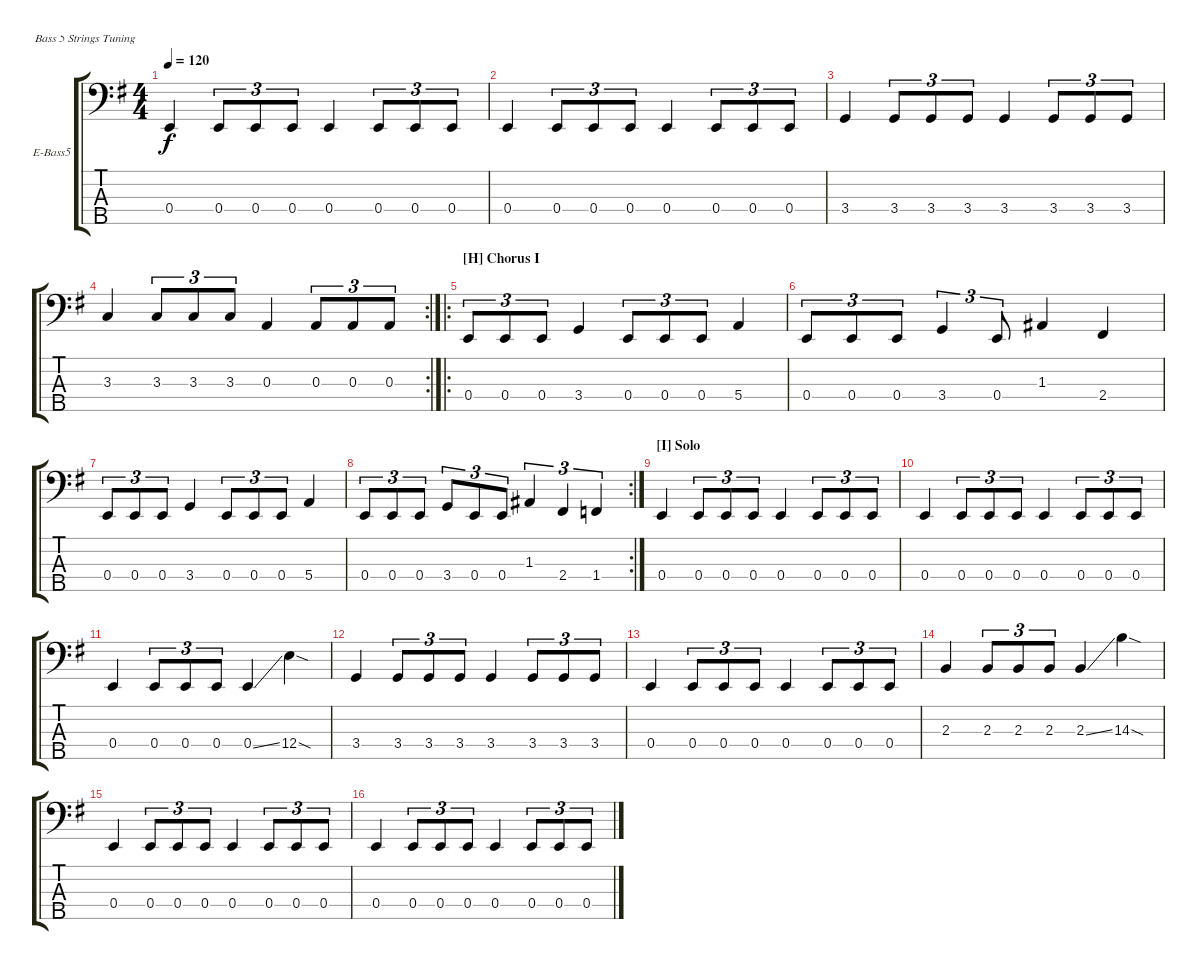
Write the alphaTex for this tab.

\defaultSystemsLayout 4
\bracketExtendMode groupsimilarinstruments
\firstSystemTrackNameOrientation horizontal
\otherSystemsTrackNameOrientation horizontal
\track ("Electric Bass" "E-Bass5") {instrument electricbassfinger}
\staff {score tabs}
\tuning (G2 D2 A1 E1 B0)
\ts (4 4)
\tempo 120
\clef f4
\ks eminor
0.4.4{dy f} 0.4.8{tu (3 2)} 0.4.8{tu (3 2)} 0.4.8{tu (3 2)} 0.4.4 0.4.8{tu (3 2)} 0.4.8{tu (3 2)} 0.4.8{tu (3 2)} |
0.4.4 0.4.8{tu (3 2)} 0.4.8{tu (3 2)} 0.4.8{tu (3 2)} 0.4.4 0.4.8{tu (3 2)} 0.4.8{tu (3 2)} 0.4.8{tu (3 2)} |
3.4.4 3.4.8{tu (3 2)} 3.4.8{tu (3 2)} 3.4.8{tu (3 2)} 3.4.4 3.4.8{tu (3 2)} 3.4.8{tu (3 2)} 3.4.8{tu (3 2)} |
\rc 2
3.3.4 3.3.8{tu (3 2)} 3.3.8{tu (3 2)} 3.3.8{tu (3 2)} 0.3.4 0.3.8{tu (3 2)} 0.3.8{tu (3 2)} 0.3.8{tu (3 2)} |
\ro
\section ("H" "Chorus I")
0.4.8{tu (3 2)} 0.4.8{tu (3 2)} 0.4.8{tu (3 2)} 3.4.4 0.4.8{tu (3 2)} 0.4.8{tu (3 2)} 0.4.8{tu (3 2)} 5.4.4 |
0.4.8{tu (3 2)} 0.4.8{tu (3 2)} 0.4.8{tu (3 2)} 3.4.4{tu (3 2)} 0.4.8{tu (3 2)} 1.3.4 2.4.4 |
0.4.8{tu (3 2)} 0.4.8{tu (3 2)} 0.4.8{tu (3 2)} 3.4.4 0.4.8{tu (3 2)} 0.4.8{tu (3 2)} 0.4.8{tu (3 2)} 5.4.4 |
\rc 2
0.4.8{tu (3 2)} 0.4.8{tu (3 2)} 0.4.8{tu (3 2)} 3.4.8{tu (3 2)} 0.4.8{tu (3 2)} 0.4.8{tu (3 2)} 1.3.4{tu (3 2)} 2.4.4{tu (3 2)} 1.4.4{tu (3 2)} |
\section ("I" "Solo")
0.4.4 0.4.8{tu (3 2)} 0.4.8{tu (3 2)} 0.4.8{tu (3 2)} 0.4.4 0.4.8{tu (3 2)} 0.4.8{tu (3 2)} 0.4.8{tu (3 2)} |
0.4.4 0.4.8{tu (3 2)} 0.4.8{tu (3 2)} 0.4.8{tu (3 2)} 0.4.4 0.4.8{tu (3 2)} 0.4.8{tu (3 2)} 0.4.8{tu (3 2)} |
0.4.4 0.4.8{tu (3 2)} 0.4.8{tu (3 2)} 0.4.8{tu (3 2)} 0.4{ss}.4 12.4{sod}.4 |
3.4.4 3.4.8{tu (3 2)} 3.4.8{tu (3 2)} 3.4.8{tu (3 2)} 3.4.4 3.4.8{tu (3 2)} 3.4.8{tu (3 2)} 3.4.8{tu (3 2)} |
0.4.4 0.4.8{tu (3 2)} 0.4.8{tu (3 2)} 0.4.8{tu (3 2)} 0.4.4 0.4.8{tu (3 2)} 0.4.8{tu (3 2)} 0.4.8{tu (3 2)} |
2.3.4 2.3.8{tu (3 2)} 2.3.8{tu (3 2)} 2.3.8{tu (3 2)} 2.3{ss}.4 14.3{sod}.4 |
0.4.4 0.4.8{tu (3 2)} 0.4.8{tu (3 2)} 0.4.8{tu (3 2)} 0.4.4 0.4.8{tu (3 2)} 0.4.8{tu (3 2)} 0.4.8{tu (3 2)} |
0.4.4 0.4.8{tu (3 2)} 0.4.8{tu (3 2)} 0.4.8{tu (3 2)} 0.4.4 0.4.8{tu (3 2)} 0.4.8{tu (3 2)} 0.4.8{tu (3 2)}
